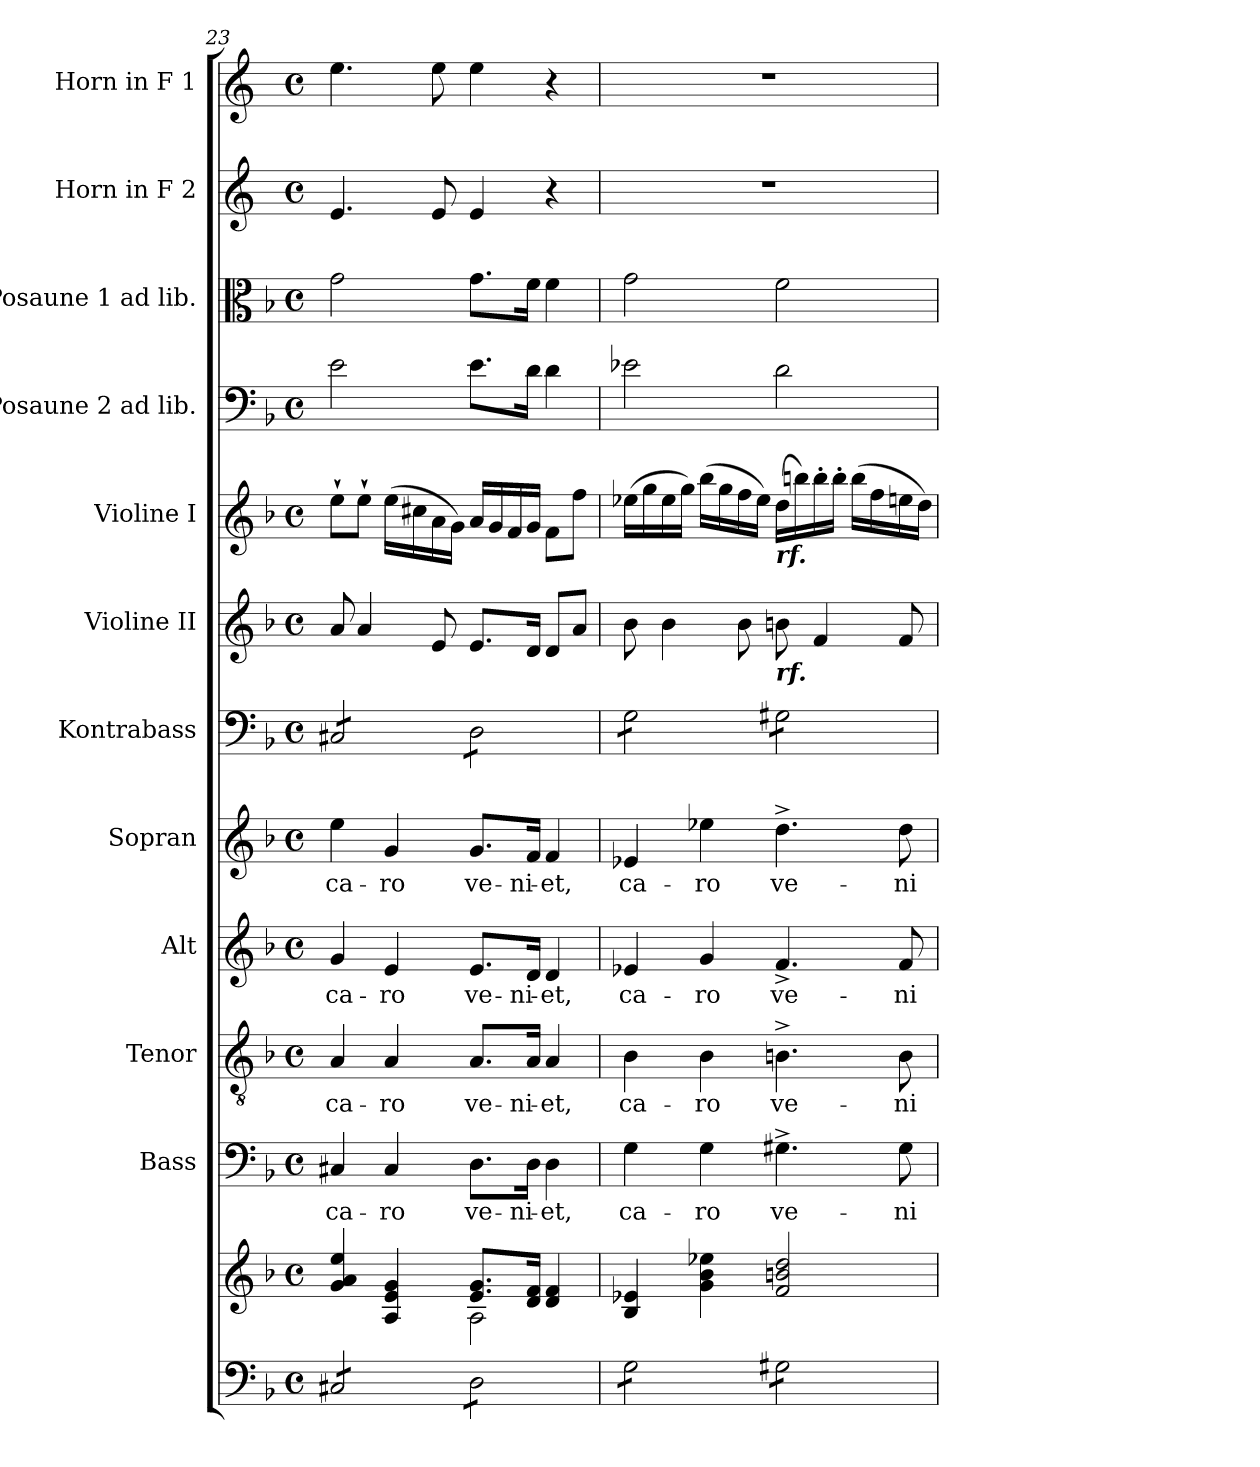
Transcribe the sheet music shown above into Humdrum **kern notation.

**kern	**kern	**dynam	**kern	**text	**kern	**text	**kern	**text	**kern	**text	**kern	**dynam	**kern	**kern	**kern	**dynam	**kern	**dynam	**kern	**kern
*part12	*part12	*part12	*part11	*part11	*part10	*part10	*part9	*part9	*part8	*part8	*part7	*part7	*part6	*part5	*part4	*part4	*part3	*part3	*part2	*part1
*staff13	*staff12	*staff12/13	*staff11	*staff11	*staff10	*staff10	*staff9	*staff9	*staff8	*staff8	*staff7	*staff7	*staff6	*staff5	*staff4	*staff4	*staff3	*staff3	*staff2	*staff1
*	*	*	*I"Bass	*	*I"Tenor	*	*I"Alt	*	*I"Sopran	*	*I"Kontrabass	*	*I"Violine II	*I"Violine I	*I"Posaune 2 ad lib.	*	*I"Posaune 1 ad lib.	*	*I"Horn in F 2	*I"Horn in F 1
*	*	*	*I'B.	*	*I'T.	*	*I'A.	*	*I'S.	*	*I'Kb.	*	*I'Vl. II	*I'Vl. I	*I'Pos. 2	*	*I'Pos. 1	*	*I'Hrn. F 2	*I'Hrn. F 1
*clefF4	*clefG2	*	*clefF4	*	*clefGv2	*	*clefG2	*	*clefG2	*	*clefF4	*	*clefG2	*clefG2	*clefF4	*	*clefC3	*	*clefG2	*clefG2
*	*	*	*	*	*	*	*	*	*	*	*ITrd7c12	*	*	*	*	*	*	*	*ITrd4c7	*ITrd4c7
*k[b-]	*k[b-]	*	*k[b-]	*	*k[b-]	*	*k[b-]	*	*k[b-]	*	*k[b-]	*	*k[b-]	*k[b-]	*k[b-]	*	*k[b-]	*	*k[b-]	*k[b-]
*F:	*F:	*	*F:	*	*F:	*	*F:	*	*F:	*	*F:	*	*F:	*F:	*F:	*	*F:	*	*F:	*F:
*M4/4	*M4/4	*	*M4/4	*	*M4/4	*	*M4/4	*	*M4/4	*	*M4/4	*	*M4/4	*M4/4	*M4/4	*	*M4/4	*	*M4/4	*M4/4
*met(c)	*met(c)	*	*met(c)	*	*met(c)	*	*met(c)	*	*met(c)	*	*met(c)	*	*met(c)	*met(c)	*met(c)	*	*met(c)	*	*met(c)	*met(c)
=23	=23	=23	=23	=23	=23	=23	=23	=23	=23	=23	=23	=23	=23	=23	=23	=23	=23	=23	=23	=23
*	*^	*	*	*	*	*	*	*	*	*	*	*	*	*	*	*	*	*	*	*
!	!	!	!	!	!LO:LY:b	!	!LO:LY:b	!	!LO:LY:b	!	!LO:LY:b	!	!	!	!	!	!	!	!	!	!
*tremolo	*	*	*	*	*	*	*	*	*	*	*	*	*	*	*	*	*	*	*	*	*
*	*	*	*	*	*	*	*	*	*	*	*	*tremolo	*	*	*	*	*	*	*	*	*
8C#X/L	4g/ 4a/ 4ee/	2ryy	.	4C#X/	ca-	4A/	ca-	4g/	ca-	4ee\	ca-	8CC#X/L	.	8a/	8ee`>\L	2e\	.	2g\	.	4.A/	4.a\
8C#X/	.	.	.	.	.	.	.	.	.	.	.	8CC#X/	.	4a/	8ee`>\J	.	.	.	.	.	.
!	!	!	!	!	!LO:LY:b	!	!LO:LY:b	!	!LO:LY:b	!	!LO:LY:b	!	!	!	!	!	!	!	!	!	!
8C#X/	4A/ 4e/ 4g/	.	.	4C#/	-ro	4A/	-ro	4e/	-ro	4g/	-ro	8CC#X/	.	.	(>16ee\LL	.	.	.	.	.	.
.	.	.	.	.	.	.	.	.	.	.	.	.	.	.	16cc#X\	.	.	.	.	.	.
8C#X/J	.	.	.	.	.	.	.	.	.	.	.	8CC#X/J	.	8e/	16a\	.	.	.	.	8A/	8a\
.	.	.	.	.	.	.	.	.	.	.	.	.	.	.	16g\JJ)	.	.	.	.	.	.
!	!	!	!	!	!LO:LY:b	!	!LO:LY:b	!	!LO:LY:b	!	!LO:LY:b	!	!	!	!	!	!	!	!	!	!
8D\L	8.e/ 8.g/L	2A\	.	8.D\L	ve-	8.A/L	ve-	8.e/L	ve-	8.g/L	ve-	8DD\L	.	8.e/L	16a/LL	8.e\L	.	8.g\L	.	4A/	4a\
.	.	.	.	.	.	.	.	.	.	.	.	.	.	.	16g/	.	.	.	.	.	.
8D\	.	.	.	.	.	.	.	.	.	.	.	8DD\	.	.	16f/	.	.	.	.	.	.
!	!	!	!	!	!LO:LY:b	!	!LO:LY:b	!	!LO:LY:b	!	!LO:LY:b	!	!	!	!	!	!	!	!	!	!
.	16d/ 16f/Jk	.	.	16D\Jk	-ni-	16A/Jk	-ni-	16d/Jk	-ni-	16f/Jk	-ni-	.	.	16d/Jk	16g/JJ	16d\Jk	.	16f\Jk	.	.	.
!	!	!	!	!	!LO:LY:b	!	!LO:LY:b	!	!LO:LY:b	!	!LO:LY:b	!	!	!	!	!	!	!	!	!	!
8D\	4d/ 4f/	.	.	4D\	-et,	4A/	-et,	4d/	-et,	4f/	-et,	8DD\	.	8d/L	8f\L	4d\	.	4f\	.	4r	4r
8D\J	.	.	.	.	.	.	.	.	.	.	.	8DD\J	.	8a/J	8ff\J	.	.	.	.	.	.
*	*v	*v	*	*	*	*	*	*	*	*	*	*	*	*	*	*	*	*	*	*	*
!!LO:PB:g=z
=24	=24	=24	=24	=24	=24	=24	=24	=24	=24	=24	=24	=24	=24	=24	=24	=24	=24	=24	=24	=24
!	!	!	!	!LO:LY:b	!	!LO:LY:b	!	!LO:LY:b	!	!LO:LY:b	!	!	!	!	!	!	!	!	!	!
8G\L	4B-/ 4e-X/	.	4G\	ca-	4B-\	ca-	4e-X/	ca-	4e-X/	ca-	8GG\L	.	8b-\	(>16ee-X\LL	2e-X\	.	2g\	.	1r	1r
.	.	.	.	.	.	.	.	.	.	.	.	.	.	16gg\	.	.	.	.	.	.
8G\	.	.	.	.	.	.	.	.	.	.	8GG\	.	4b-\	16ee-\	.	.	.	.	.	.
.	.	.	.	.	.	.	.	.	.	.	.	.	.	16gg\JJ)	.	.	.	.	.	.
!	!	!	!	!LO:LY:b	!	!LO:LY:b	!	!LO:LY:b	!	!LO:LY:b	!	!	!	!	!	!	!	!	!	!
8G\	4g\ 4b-\ 4ee-X\	.	4G\	-ro	4B-\	-ro	4g/	-ro	4ee-X\	-ro	8GG\	.	.	(>16bb-\LL	.	.	.	.	.	.
.	.	.	.	.	.	.	.	.	.	.	.	.	.	16gg\	.	.	.	.	.	.
8G\J	.	.	.	.	.	.	.	.	.	.	8GG\J	.	8b-\	16ff\	.	.	.	.	.	.
.	.	.	.	.	.	.	.	.	.	.	.	.	.	16ee-\JJ)	.	.	.	.	.	.
!	!	!	!	!	!	!	!	!	!	!	!	!	!	!LO:TX:b:Bi:t=rf.	!	!	!	!	!	!
!	!	!	!	!	!	!	!	!	!	!	!	!	!LO:TX:b:Bi:t=rf.	!	!	!	!	!	!	!
!	!	!LO:DY:a=2	!	!LO:LY:b	!	!LO:LY:b	!	!LO:LY:b	!	!LO:LY:b	!	!LO:DY:b	!	!	!	!LO:DY:b	!	!LO:DY:b	!	!
8G#X\L	2f/ 2bn/ 2dd/	pf	4.G#X^>\	ve-	4.Bn^>\	ve-	4.f^>/	ve-	4.dd^>\	ve-	8GG#X\L	pf	8bn\	(>16dd\LL	2d\	pf	2f\	pf	.	.
.	.	.	.	.	.	.	.	.	.	.	.	.	.	16bbn\)	.	.	.	.	.	.
8G#X\	.	.	.	.	.	.	.	.	.	.	8GG#X\	.	4f/	16bb'>\	.	.	.	.	.	.
.	.	.	.	.	.	.	.	.	.	.	.	.	.	16bb'>\JJ	.	.	.	.	.	.
8G#X\	.	.	.	.	.	.	.	.	.	.	8GG#X\	.	.	(>16bb\LL	.	.	.	.	.	.
.	.	.	.	.	.	.	.	.	.	.	.	.	.	16ff\	.	.	.	.	.	.
!	!	!	!	!LO:LY:b	!	!LO:LY:b	!	!LO:LY:b	!	!LO:LY:b	!	!	!	!	!	!	!	!	!	!
8G#X\J	.	.	8G#\	-ni-	8B\	-ni-	8f/	-ni-	8dd\	-ni-	8GG#X\J	.	8f/	16een\	.	.	.	.	.	.
*	*	*	*	*	*	*	*	*	*	*	*Xtremolo	*	*	*	*	*	*	*	*	*
*Xtremolo	*	*	*	*	*	*	*	*	*	*	*	*	*	*	*	*	*	*	*	*
.	.	.	.	.	.	.	.	.	.	.	.	.	.	16dd\JJ)	.	.	.	.	.	.
=	=	=	=	=	=	=	=	=	=	=	=	=	=	=	=	=	=	=	=	=
*-	*-	*-	*-	*-	*-	*-	*-	*-	*-	*-	*-	*-	*-	*-	*-	*-	*-	*-	*-	*-
